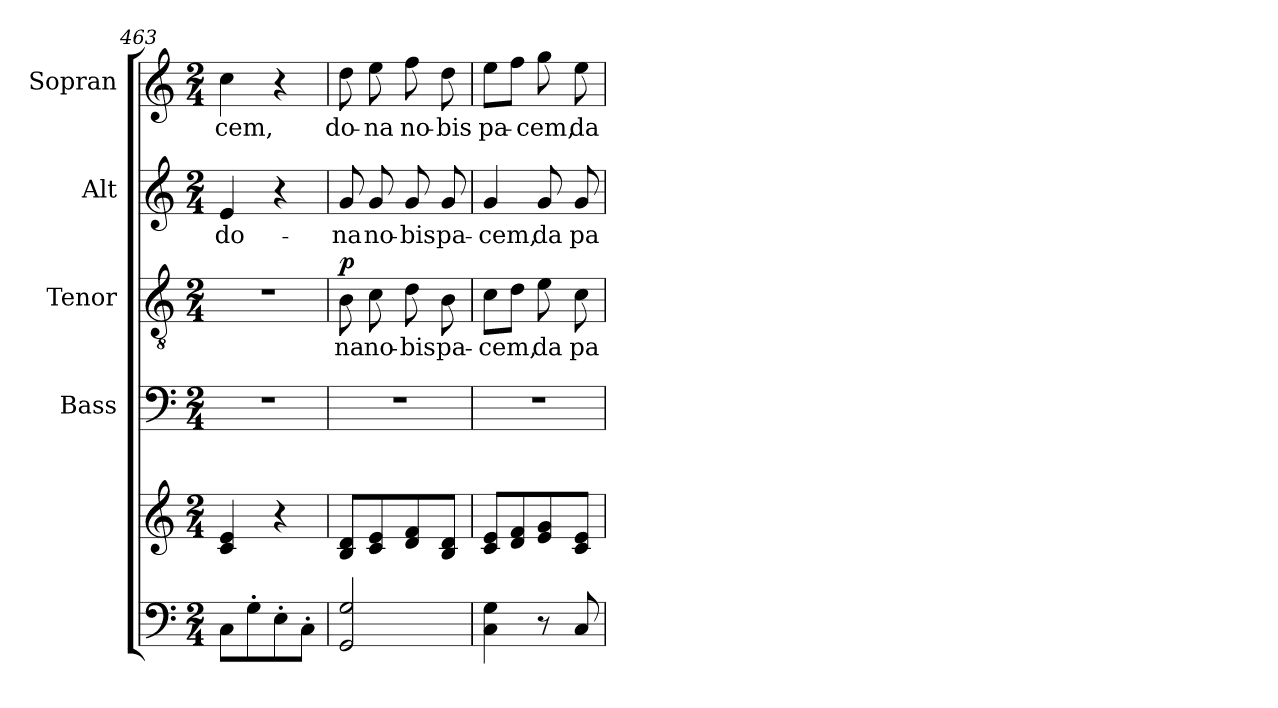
**kern	**kern	**kern	**kern	**text	**dynam	**kern	**text	**kern	**text
*part5	*part5	*part4	*part3	*part3	*part3	*part2	*part2	*part1	*part1
*staff6	*staff5	*staff4	*staff3	*staff3	*staff3	*staff2	*staff2	*staff1	*staff1
*	*	*I"Bass	*I"Tenor	*	*	*I"Alt	*	*I"Sopran	*
*	*	*I'B.	*I'T.	*	*	*I'A.	*	*I'S.	*
*clefF4	*clefG2	*clefF4	*clefGv2	*	*	*clefG2	*	*clefG2	*
*k[]	*k[]	*k[]	*k[]	*	*	*k[]	*	*k[]	*
*C:	*C:	*C:	*C:	*	*	*C:	*	*C:	*
*M2/4	*M2/4	*M2/4	*M2/4	*	*	*M2/4	*	*M2/4	*
=463	=463	=463	=463	=463	=463	=463	=463	=463	=463
!	!	!	!	!	!	!	!LO:LY:b	!	!LO:LY:b
8C\L	4c/ 4e/	2r	2r	.	.	4e/	do-	4cc\	-cem,
8G'>\	.	.	.	.	.	.	.	.	.
8E'>\	4r	.	.	.	.	4r	.	4r	.
8C'>\J	.	.	.	.	.	.	.	.	.
=464	=464	=464	=464	=464	=464	=464	=464	=464	=464
!	!	!	!	!LO:LY:b	!LO:DY:a	!	!LO:LY:b	!	!LO:LY:b
2GG/ 2G/	8B/ 8d/L	2r	8B\	-na	p	8g/	-na	8dd\	do-
!	!	!	!	!LO:LY:b	!	!	!LO:LY:b	!	!LO:LY:b
.	8c/ 8e/	.	8c\	no-	.	8g/	no-	8ee\	-na
!	!	!	!	!LO:LY:b	!	!	!LO:LY:b	!	!LO:LY:b
.	8d/ 8f/	.	8d\	-bis	.	8g/	-bis	8ff\	no-
!	!	!	!	!LO:LY:b	!	!	!LO:LY:b	!	!LO:LY:b
.	8B/ 8d/J	.	8B\	pa-	.	8g/	pa-	8dd\	-bis
=465	=465	=465	=465	=465	=465	=465	=465	=465	=465
!	!	!	!	!LO:LY:b	!	!	!LO:LY:b	!	!LO:LY:b
4C\ 4G\	8c/ 8e/L	2r	8c\L	-cem,	.	4g/	-cem,	8ee\L	pa-
.	8d/ 8f/	.	8d\J	.	.	.	.	8ff\J	.
!	!	!	!	!LO:LY:b	!	!	!LO:LY:b	!	!LO:LY:b
8r	8e/ 8g/	.	8e\	da	.	8g/	da	8gg\	-cem,
!	!	!	!	!LO:LY:b	!	!	!LO:LY:b	!	!LO:LY:b
8C/	8c/ 8e/J	.	8c\	pa-	.	8g/	pa-	8ee\	da
=	=	=	=	=	=	=	=	=	=
*-	*-	*-	*-	*-	*-	*-	*-	*-	*-
